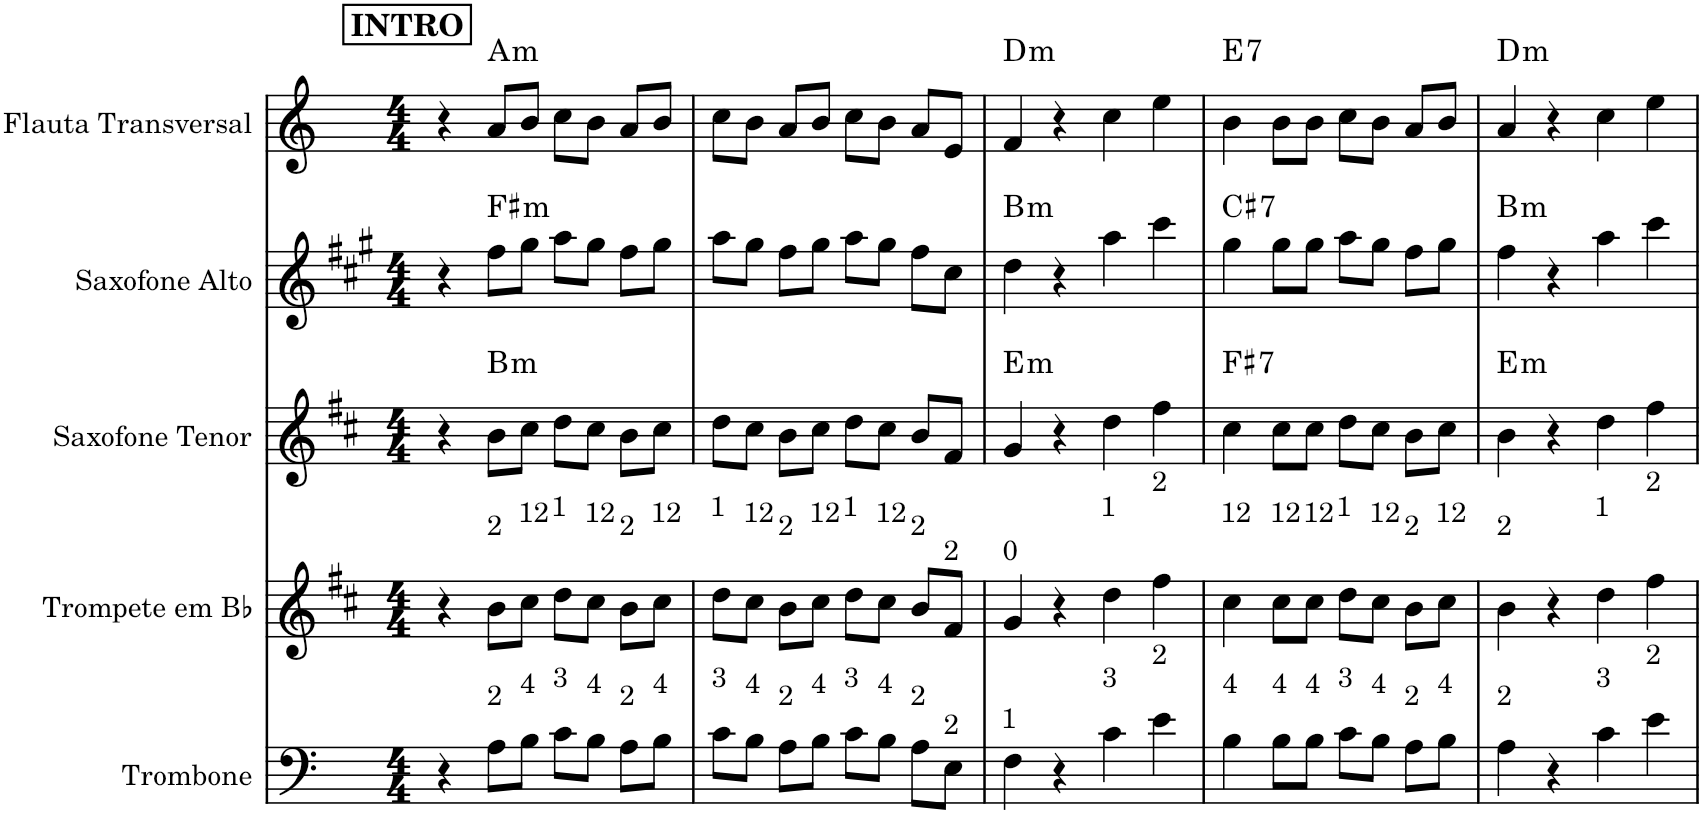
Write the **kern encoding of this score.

**kern	**kern	**kern	**harte	**kern	**harte	**kern	**harte
*part5	*part4	*part3	*part3	*part2	*part2	*part1	*part1
*staff5	*staff4	*staff3	*	*staff2	*	*staff1	*
*I"Trombone	*I"Trompete em Bb	*I"Saxofone Tenor	*	*I"Saxofone Alto	*	*I"Flauta Transversal	*
*I'Tbn.	*I'Tpt. em Bb	*I'Sax. Tn.	*	*	*	*I'Fl.	*
*clefF4	*clefG2	*clefG2	*	*clefG2	*	*clefG2	*
*	*Trd1c2	*Trd8c14	*	*Trd5c9	*	*	*
*k[]	*k[f#c#]	*k[f#c#]	*	*k[f#c#g#]	*	*k[]	*
*M4/4	*M4/4	*M4/4	*	*M4/4	*	*M4/4	*
!!LO:REH:place=s1:a:B:cj:fs=11:t=INTRO
=1	=1	=1	=1	=1	=1	=1	=1
4r	4r	4r	.	4r	.	4r	.
!	!LO:TX:a:t=2	!	!	!	!	!	!
!LO:TX:a:t=2	!	!	!LO:H:kt=m	!	!LO:H:kt=m	!	!LO:H:kt=m
8A\L	8b\L	8b\L	B:min	8ff#\L	F#:min	8a/L	A:min
!	!LO:TX:a:t=12	!	!	!	!	!	!
!LO:TX:a:t=4	!	!	!	!	!	!	!
8B\J	8cc#\J	8cc#\J	.	8gg#\J	.	8b/J	.
!	!LO:TX:a:t=1	!	!	!	!	!	!
!LO:TX:a:t=3	!	!	!	!	!	!	!
8c\L	8dd\L	8dd\L	.	8aa\L	.	8cc\L	.
!	!LO:TX:a:t=12	!	!	!	!	!	!
!LO:TX:a:t=4	!	!	!	!	!	!	!
8B\J	8cc#\J	8cc#\J	.	8gg#\J	.	8b\J	.
!	!LO:TX:a:t=2	!	!	!	!	!	!
!LO:TX:a:t=2	!	!	!	!	!	!	!
8A\L	8b\L	8b\L	.	8ff#\L	.	8a/L	.
!	!LO:TX:a:t=12	!	!	!	!	!	!
!LO:TX:a:t=4	!	!	!	!	!	!	!
8B\J	8cc#\J	8cc#\J	.	8gg#\J	.	8b/J	.
=2	=2	=2	=2	=2	=2	=2	=2
!	!LO:TX:a:t=1	!	!	!	!	!	!
!LO:TX:a:t=3	!	!	!	!	!	!	!
8c\L	8dd\L	8dd\L	.	8aa\L	.	8cc\L	.
!	!LO:TX:a:t=12	!	!	!	!	!	!
!LO:TX:a:t=4	!	!	!	!	!	!	!
8B\J	8cc#\J	8cc#\J	.	8gg#\J	.	8b\J	.
!	!LO:TX:a:t=2	!	!	!	!	!	!
!LO:TX:a:t=2	!	!	!	!	!	!	!
8A\L	8b\L	8b\L	.	8ff#\L	.	8a/L	.
!	!LO:TX:a:t=12	!	!	!	!	!	!
!LO:TX:a:t=4	!	!	!	!	!	!	!
8B\J	8cc#\J	8cc#\J	.	8gg#\J	.	8b/J	.
!	!LO:TX:a:t=1	!	!	!	!	!	!
!LO:TX:a:t=3	!	!	!	!	!	!	!
8c\L	8dd\L	8dd\L	.	8aa\L	.	8cc\L	.
!	!LO:TX:a:t=12	!	!	!	!	!	!
!LO:TX:a:t=4	!	!	!	!	!	!	!
8B\J	8cc#\J	8cc#\J	.	8gg#\J	.	8b\J	.
!	!LO:TX:a:t=2	!	!	!	!	!	!
!LO:TX:a:t=2	!	!	!	!	!	!	!
8A\L	8b/L	8b/L	.	8ff#\L	.	8a/L	.
!	!LO:TX:a:t=2	!	!	!	!	!	!
!LO:TX:a:t=2	!	!	!	!	!	!	!
8E\J	8f#/J	8f#/J	.	8cc#\J	.	8e/J	.
=3	=3	=3	=3	=3	=3	=3	=3
!	!LO:TX:a:t=0	!	!	!	!	!	!
!LO:TX:a:t=1	!	!	!LO:H:kt=m	!	!LO:H:kt=m	!	!LO:H:kt=m
4F\	4g/	4g/	E:min	4dd\	B:min	4f/	D:min
4r	4r	4r	.	4r	.	4r	.
!	!LO:TX:a:t=1	!	!	!	!	!	!
!LO:TX:a:t=3	!	!	!	!	!	!	!
4c\	4dd\	4dd\	.	4aa\	.	4cc\	.
!	!LO:TX:a:t=2	!	!	!	!	!	!
!LO:TX:a:t=2	!	!	!	!	!	!	!
4e\	4ff#\	4ff#\	.	4ccc#\	.	4ee\	.
=4	=4	=4	=4	=4	=4	=4	=4
!	!LO:TX:a:t=12	!	!	!	!	!	!
!LO:TX:a:t=4	!	!	!LO:H:kt=7	!	!LO:H:kt=7	!	!LO:H:kt=7
4B\	4cc#\	4cc#\	F#:7	4gg#\	C#:7	4b\	E:7
!	!LO:TX:a:t=12	!	!	!	!	!	!
!LO:TX:a:t=4	!	!	!	!	!	!	!
8B\L	8cc#\L	8cc#\L	.	8gg#\L	.	8b\L	.
!	!LO:TX:a:t=12	!	!	!	!	!	!
!LO:TX:a:t=4	!	!	!	!	!	!	!
8B\J	8cc#\J	8cc#\J	.	8gg#\J	.	8b\J	.
!	!LO:TX:a:t=1	!	!	!	!	!	!
!LO:TX:a:t=3	!	!	!	!	!	!	!
8c\L	8dd\L	8dd\L	.	8aa\L	.	8cc\L	.
!	!LO:TX:a:t=12	!	!	!	!	!	!
!LO:TX:a:t=4	!	!	!	!	!	!	!
8B\J	8cc#\J	8cc#\J	.	8gg#\J	.	8b\J	.
!	!LO:TX:a:t=2	!	!	!	!	!	!
!LO:TX:a:t=2	!	!	!	!	!	!	!
8A\L	8b\L	8b\L	.	8ff#\L	.	8a/L	.
!	!LO:TX:a:t=12	!	!	!	!	!	!
!LO:TX:a:t=4	!	!	!	!	!	!	!
8B\J	8cc#\J	8cc#\J	.	8gg#\J	.	8b/J	.
=5	=5	=5	=5	=5	=5	=5	=5
!	!LO:TX:a:t=2	!	!	!	!	!	!
!LO:TX:a:t=2	!	!	!LO:H:kt=m	!	!LO:H:kt=m	!	!LO:H:kt=m
4A\	4b\	4b\	E:min	4ff#\	B:min	4a/	D:min
4r	4r	4r	.	4r	.	4r	.
!	!LO:TX:a:t=1	!	!	!	!	!	!
!LO:TX:a:t=3	!	!	!	!	!	!	!
4c\	4dd\	4dd\	.	4aa\	.	4cc\	.
!	!LO:TX:a:t=2	!	!	!	!	!	!
!LO:TX:a:t=2	!	!	!	!	!	!	!
4e\	4ff#\	4ff#\	.	4ccc#\	.	4ee\	.
=	=	=	=	=	=	=	=
*-	*-	*-	*-	*-	*-	*-	*-
